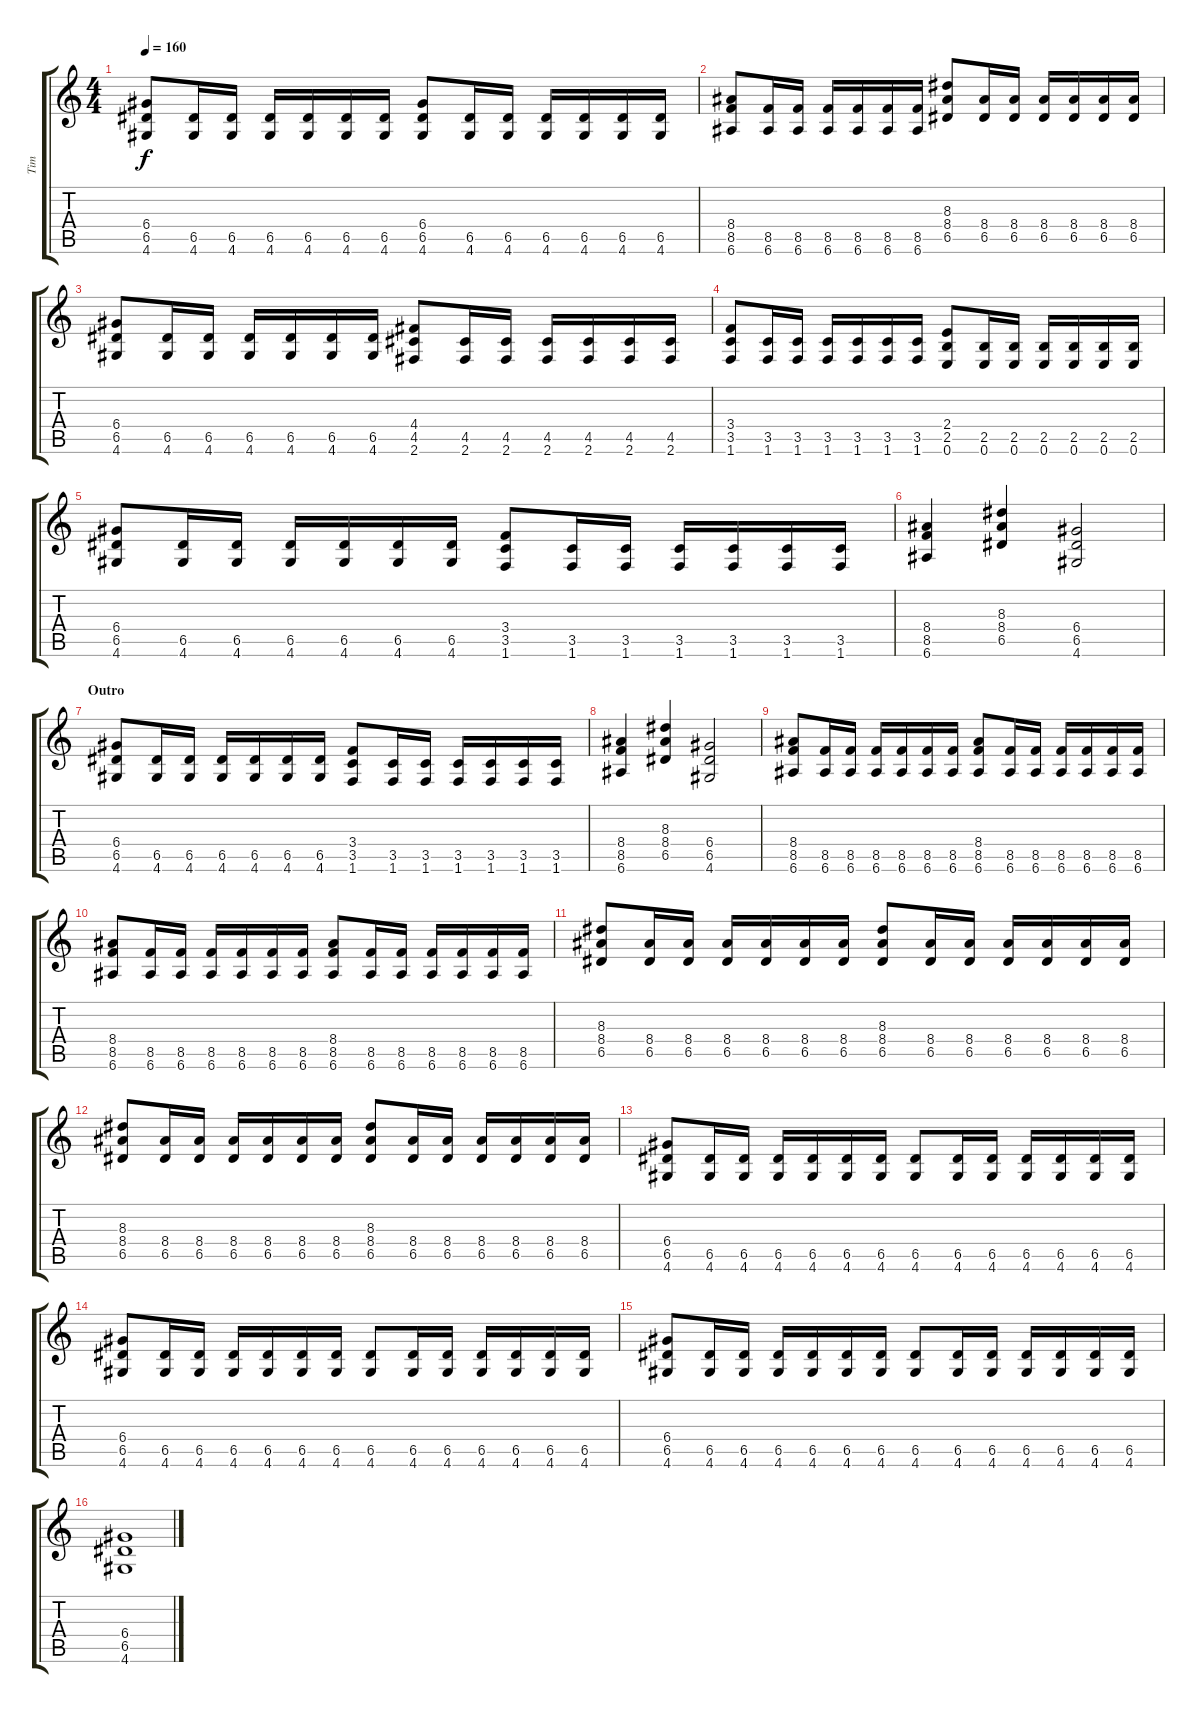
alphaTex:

\track ("Tim" "Tim") {instrument distortionguitar}
\staff {score tabs}
\tuning (E4 B3 G3 D3 A2 E2) {hide}
\ts (4 4)
\tempo 160
\clef g2
\ks c
(6.4 6.5 4.6).8{dy f} (6.5 4.6).16 (6.5 4.6).16 (6.5 4.6).16 (6.5 4.6).16 (6.5 4.6).16 (6.5 4.6).16 (6.4 6.5 4.6).8 (6.5 4.6).16 (6.5 4.6).16 (6.5 4.6).16 (6.5 4.6).16 (6.5 4.6).16 (6.5 4.6).16 |
(8.4 8.5 6.6).8 (8.5 6.6).16 (8.5 6.6).16 (8.5 6.6).16 (8.5 6.6).16 (8.5 6.6).16 (8.5 6.6).16 (8.3 8.4 6.5).8 (8.4 6.5).16 (8.4 6.5).16 (8.4 6.5).16 (8.4 6.5).16 (8.4 6.5).16 (8.4 6.5).16 |
(6.4 6.5 4.6).8 (6.5 4.6).16 (6.5 4.6).16 (6.5 4.6).16 (6.5 4.6).16 (6.5 4.6).16 (6.5 4.6).16 (4.4 4.5 2.6).8 (4.5 2.6).16 (4.5 2.6).16 (4.5 2.6).16 (4.5 2.6).16 (4.5 2.6).16 (4.5 2.6).16 |
(3.4 3.5 1.6).8 (3.5 1.6).16 (3.5 1.6).16 (3.5 1.6).16 (3.5 1.6).16 (3.5 1.6).16 (3.5 1.6).16 (2.4 2.5 0.6).8 (2.5 0.6).16 (2.5 0.6).16 (2.5 0.6).16 (2.5 0.6).16 (2.5 0.6).16 (2.5 0.6).16 |
(6.4 6.5 4.6).8 (6.5 4.6).16 (6.5 4.6).16 (6.5 4.6).16 (6.5 4.6).16 (6.5 4.6).16 (6.5 4.6).16 (3.4 3.5 1.6).8 (3.5 1.6).16 (3.5 1.6).16 (3.5 1.6).16 (3.5 1.6).16 (3.5 1.6).16 (3.5 1.6).16 |
(8.4 8.5 6.6).4 (8.3 8.4 6.5).4 (6.4 6.5 4.6).2 |
\section ("" "Outro")
(6.4 6.5 4.6).8 (6.5 4.6).16 (6.5 4.6).16 (6.5 4.6).16 (6.5 4.6).16 (6.5 4.6).16 (6.5 4.6).16 (3.4 3.5 1.6).8 (3.5 1.6).16 (3.5 1.6).16 (3.5 1.6).16 (3.5 1.6).16 (3.5 1.6).16 (3.5 1.6).16 |
(8.4 8.5 6.6).4 (8.3 8.4 6.5).4 (6.4 6.5 4.6).2 |
(8.4 8.5 6.6).8 (8.5 6.6).16 (8.5 6.6).16 (8.5 6.6).16 (8.5 6.6).16 (8.5 6.6).16 (8.5 6.6).16 (8.4 8.5 6.6).8 (8.5 6.6).16 (8.5 6.6).16 (8.5 6.6).16 (8.5 6.6).16 (8.5 6.6).16 (8.5 6.6).16 |
(8.4 8.5 6.6).8 (8.5 6.6).16 (8.5 6.6).16 (8.5 6.6).16 (8.5 6.6).16 (8.5 6.6).16 (8.5 6.6).16 (8.4 8.5 6.6).8 (8.5 6.6).16 (8.5 6.6).16 (8.5 6.6).16 (8.5 6.6).16 (8.5 6.6).16 (8.5 6.6).16 |
(8.3 8.4 6.5).8 (8.4 6.5).16 (8.4 6.5).16 (8.4 6.5).16 (8.4 6.5).16 (8.4 6.5).16 (8.4 6.5).16 (8.3 8.4 6.5).8 (8.4 6.5).16 (8.4 6.5).16 (8.4 6.5).16 (8.4 6.5).16 (8.4 6.5).16 (8.4 6.5).16 |
(8.3 8.4 6.5).8 (8.4 6.5).16 (8.4 6.5).16 (8.4 6.5).16 (8.4 6.5).16 (8.4 6.5).16 (8.4 6.5).16 (8.3 8.4 6.5).8 (8.4 6.5).16 (8.4 6.5).16 (8.4 6.5).16 (8.4 6.5).16 (8.4 6.5).16 (8.4 6.5).16 |
(6.4 6.5 4.6).8 (6.5 4.6).16 (6.5 4.6).16 (6.5 4.6).16 (6.5 4.6).16 (6.5 4.6).16 (6.5 4.6).16 (6.5 4.6).8 (6.5 4.6).16 (6.5 4.6).16 (6.5 4.6).16 (6.5 4.6).16 (6.5 4.6).16 (6.5 4.6).16 |
(6.4 6.5 4.6).8 (6.5 4.6).16 (6.5 4.6).16 (6.5 4.6).16 (6.5 4.6).16 (6.5 4.6).16 (6.5 4.6).16 (6.5 4.6).8 (6.5 4.6).16 (6.5 4.6).16 (6.5 4.6).16 (6.5 4.6).16 (6.5 4.6).16 (6.5 4.6).16 |
(6.4 6.5 4.6).8 (6.5 4.6).16 (6.5 4.6).16 (6.5 4.6).16 (6.5 4.6).16 (6.5 4.6).16 (6.5 4.6).16 (6.5 4.6).8 (6.5 4.6).16 (6.5 4.6).16 (6.5 4.6).16 (6.5 4.6).16 (6.5 4.6).16 (6.5 4.6).16 |
(6.4 6.5 4.6).1
